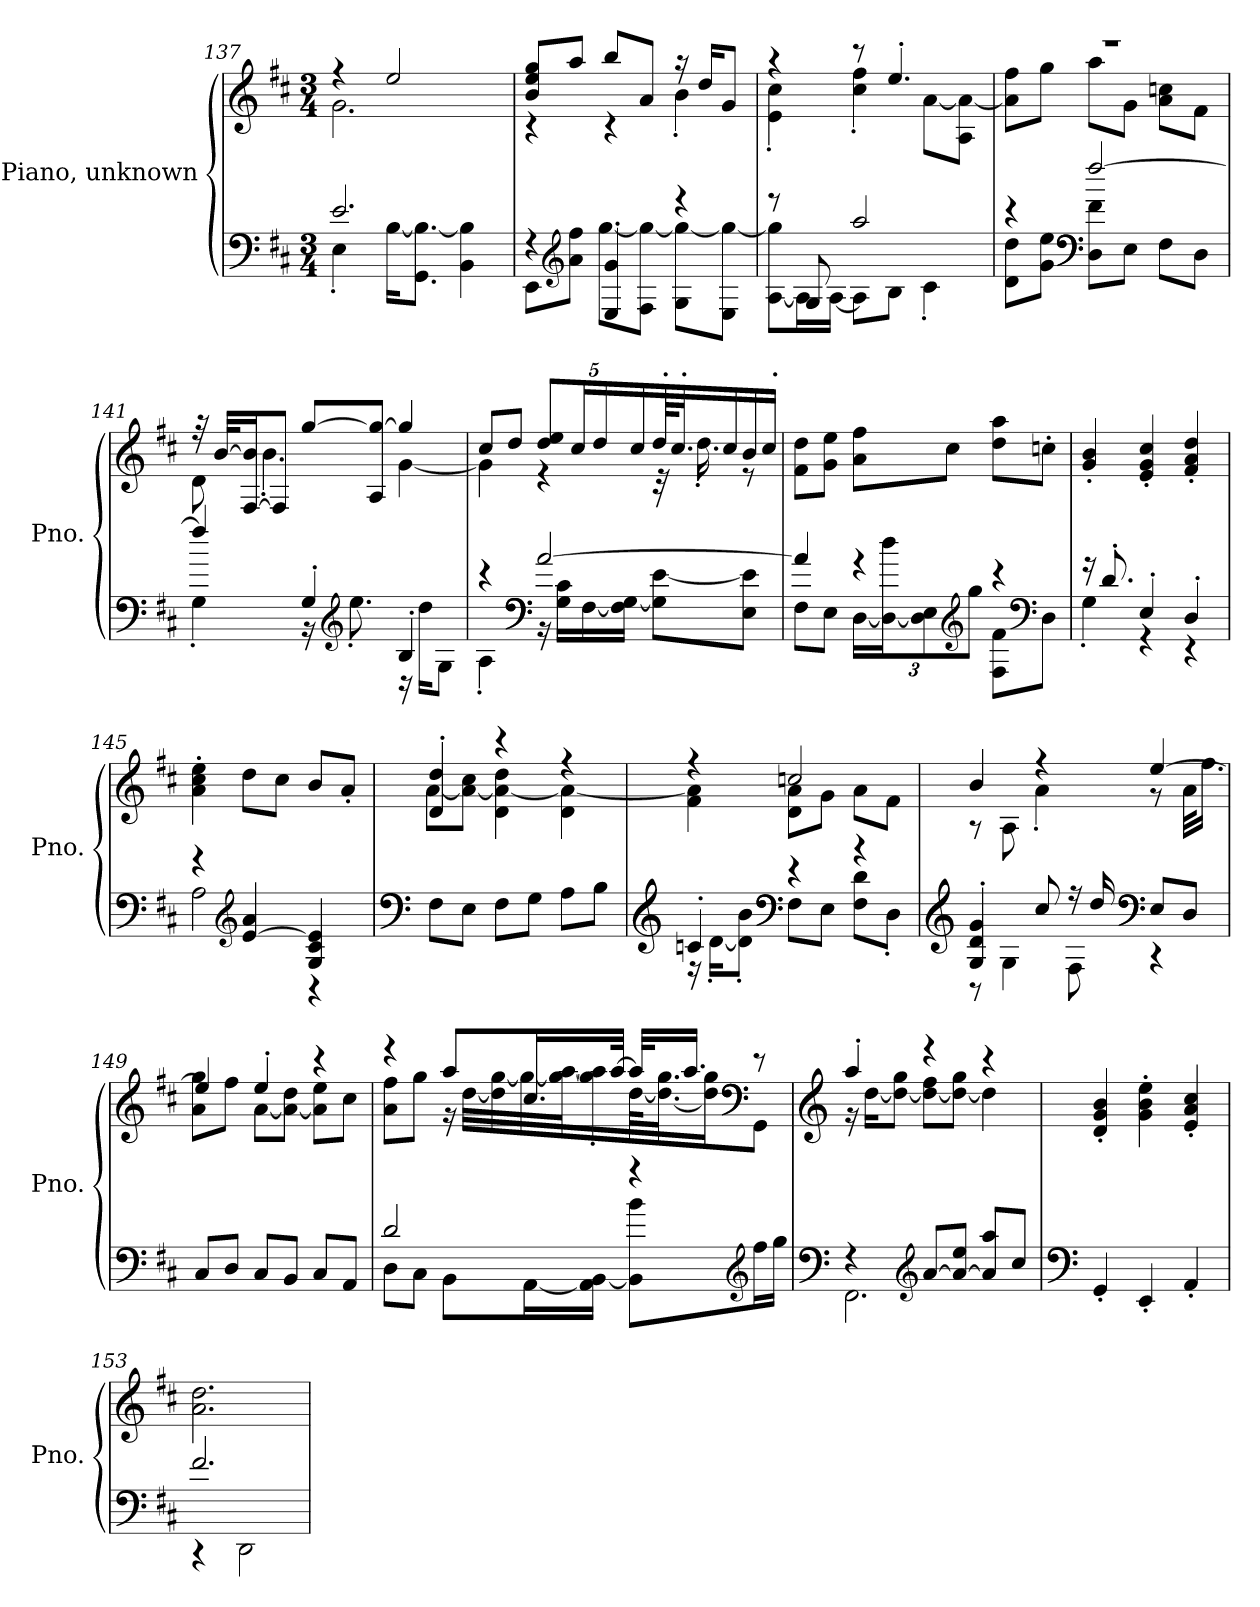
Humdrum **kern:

**kern	**kern
*part1	*part1
*staff2	*staff1
*I"Piano, unknown	*
*I'Pno.	*
*clefF4	*clefG2
*k[f#c#]	*k[f#c#]
*M3/4	*M3/4
=137	=137
*^	*^
2.e/	4E'\	4r	2.g\
.	[16B\KL	2ee/	.
.	8.GG\ 8.B\_J	.	.
.	4BB\ 4B\]	.	.
=138	=138	=138	=138
4r	8EE\L	8b/ 8ee/ 8gg/L	4r
*clefG2	*	*	*
.	8a\ 8ff#\J	8aa/J	.
4E/' 4g/'	[8gg\L	8bb/L	4r
.	8F#\ 8gg\_J	8a/J	.
4r	8G\ 8gg\_L	16r	4b'\
.	.	16dd/KL	.
.	8E\ 8gg\_J	8g/J	.
!!LO:LB:g=z	!!
=139	=139	=139	=139
8r	[8A\ 8gg\]L	4r	4e\' 4cc#\'
8G/	16A\L]	.	.
.	[16A\JJ	.	.
2aa/	8A\L]	8r	4cc#\' 4ff#\'
.	8B\J	4.ee'/	.
.	4c#'\	.	[8a\L
.	.	.	8A\ 8a\_J
=140	=140	=140	=140
4r	8d\ 8dd\L	2.r	8a\] 8ff#\L
.	8g\ 8ee\J	.	8gg\J
*clefF4	*	*	*
[2ff#/	8D\ 8f#\L	.	8aa\L
.	8E\J	.	8g\J
.	8F#\L	.	8a\ 8ccn\L
.	8D\J	.	8f#\J
=141	=141	=141	=141
4ff#/]	4G'\	32r	8d\
.	.	[32b/KLL	.
.	.	[16F#/ 16b/]J	.
.	.	8F#/J]	4.b'\
4G'/	16r	[8gg/L	.
*clefG2	*	*	*
.	8.ee'\	.	.
.	.	8A/ 8gg/_J	.
4B'/	16r	4gg/]	[4g\
.	16dd\KL	.	.
.	8G\J	.	.
!!LO:LB:g=z	!!
=142	=142	=142	=142
4r	4A'\	8cc#/L	4g\]
.	.	8dd/J	.
*clefF4	*	*	*
*	*	*Xbrackettup	*
[2a/	16r	10dd/ 10ee/L	4r
.	16G\ 16c#\LL	.	.
.	.	20cc#/L	.
.	[16F#\	.	.
.	.	20dd/	.
.	16F#\] [16G\JJ	.	.
.	.	20cc#/	.
.	8G\] [8e\L	64dd'/KL	32r
.	.	32.cc#'/J	.
.	.	.	16.dd'\
.	.	16cc#/	.
.	8E\ 8e\]J	16b/	8r
.	.	16cc#'/JJ	.
*	*	*v	*v
=143	=143	=143
4a/]	8F#\L	8f#\ 8dd\L
.	8E\J	8g\ 8ee\J
*	*Xbrackettup	*
4r	[24D\LL	8a\ 8ff#\L
.	24D\_ 24dd\J	.
.	12D\] 12E\	.
.	.	8cc#\J
*clefG2	*	*
.	12gg\J	.
4r	8F#\ 8f#\L	8dd\ 8aa\L
*clefF4	*	*
.	8D\J	8ccn'\J
=144	=144	=144
16r	4G'\	4g/' 4b/'
8.d'/	.	.
4E'/	4r	4e/' 4g/' 4cc#/'
4D'/	4r	4f#/' 4a/' 4dd/'
=145	=145	=145
4r	2A\	4a\' 4cc#\' 4ee\'
*clefG2	*	*
[4e/ 4a/	.	8dd\L
.	.	8cc#\J
4G/ 4c#/ 4e/]	4r	8b/L
.	.	8a'/J
*v	*v	*
!!LO:LB:g=z
=146	=146
*clefF4	*
*	*^
8F#\L	4d/' 4dd/'	[8a\L
8E\J	.	8a\_ 8cc#\J
8F#\L	4r	4d\ 4a\_ 4dd\
8G\J	.	.
8A\L	4r	4d\ 4a\_
8B\J	.	.
=147	=147	=147
*clefG2	*	*
*^	*	*
4cn'/	16r	4r	4f#\ 4a\]
.	[16d'\KL	.	.
.	8d\]' 8b\'J	.	.
*clefF4	*	*	*
4r	8F#\L	2ccn/	8d\ 8a\L
.	8E\J	.	8g\J
4r	8F#\ 8d\L	.	8a\L
.	8D'\J	.	8f#\J
=148	=148	=148	=148
*clefG2	*	*	*
4G/' 4d/' 4g/'	8r	4b/	8r
.	4G\	.	8A\
8cc#/	.	4r	4a'\
16r	8F#\	.	.
16dd/	.	.	.
*clefF4	*	*	*
8E/L	4r	[4ee/	8r
8D/J	.	.	32a\KLL
.	.	.	16.ff#\JJ
*v	*v	*	*
=149	=149	=149
8C#/L	4ee/]	8a\ 8gg\L
8D/J	.	8ff#\J
8C#/L	4ee'/	[8a\L
8BB/J	.	8a\_ 8dd\J
8C#/L	4r	8a\] 8ee\L
8AA/J	.	8cc#\J
!!LO:PB:g=z	!!
=150	=150	=150
*^	*	*
2d/	8D\L	4r	8a\ 8ff#\L
.	8C#\J	.	8gg\J
.	8BB\L	8aa/L	16r
.	.	.	[32dd\LLL
.	.	.	32dd\] [32gg\
.	[16AA\L	16.cc#/L	32gg\_
.	.	.	32gg\] [32aa\J
.	16AA\] [16BB\JJ	.	16gg\' 16aa\]'
.	.	[32aa/JJk	.
4r	8BB\] 8b\L	32aa/KLL]	[64dd\KL
.	.	.	32.dd\_ 32.gg\J
.	.	16.aa/JJ	.
.	.	.	16dd\] 16gg\J
*clefG2	*	*clefF4	*
.	16ff#\L	8r	8GG\J
.	16gg\JJ	.	.
=151	=151	=151	=151
*clefF4	*	*clefG2	*
4r	2.FF#\	4aa'/	16r
.	.	.	[16dd\KL
.	.	.	8dd\_ 8gg\J
*clefG2	*	*	*
[8a/L	.	4r	8dd\_ 8ff#\L
8a/_ 8ee/J	.	.	8dd\_ 8gg\J
8a/] 8aa/L	.	4r	4dd\]
8cc#/J	.	.	.
*v	*v	*	*
*	*v	*v
=152	=152
*clefF4	*
4GG'/	4d/' 4g/' 4b/'
4EE'/	4g\' 4b\' 4ee\'
4AA'/	4e/' 4a/' 4cc#/'
=153	=153
*^	*
2.f#/	4r	2.a\ 2.dd\
.	2DD\	.
*v	*v	*
=	=
*-	*-
